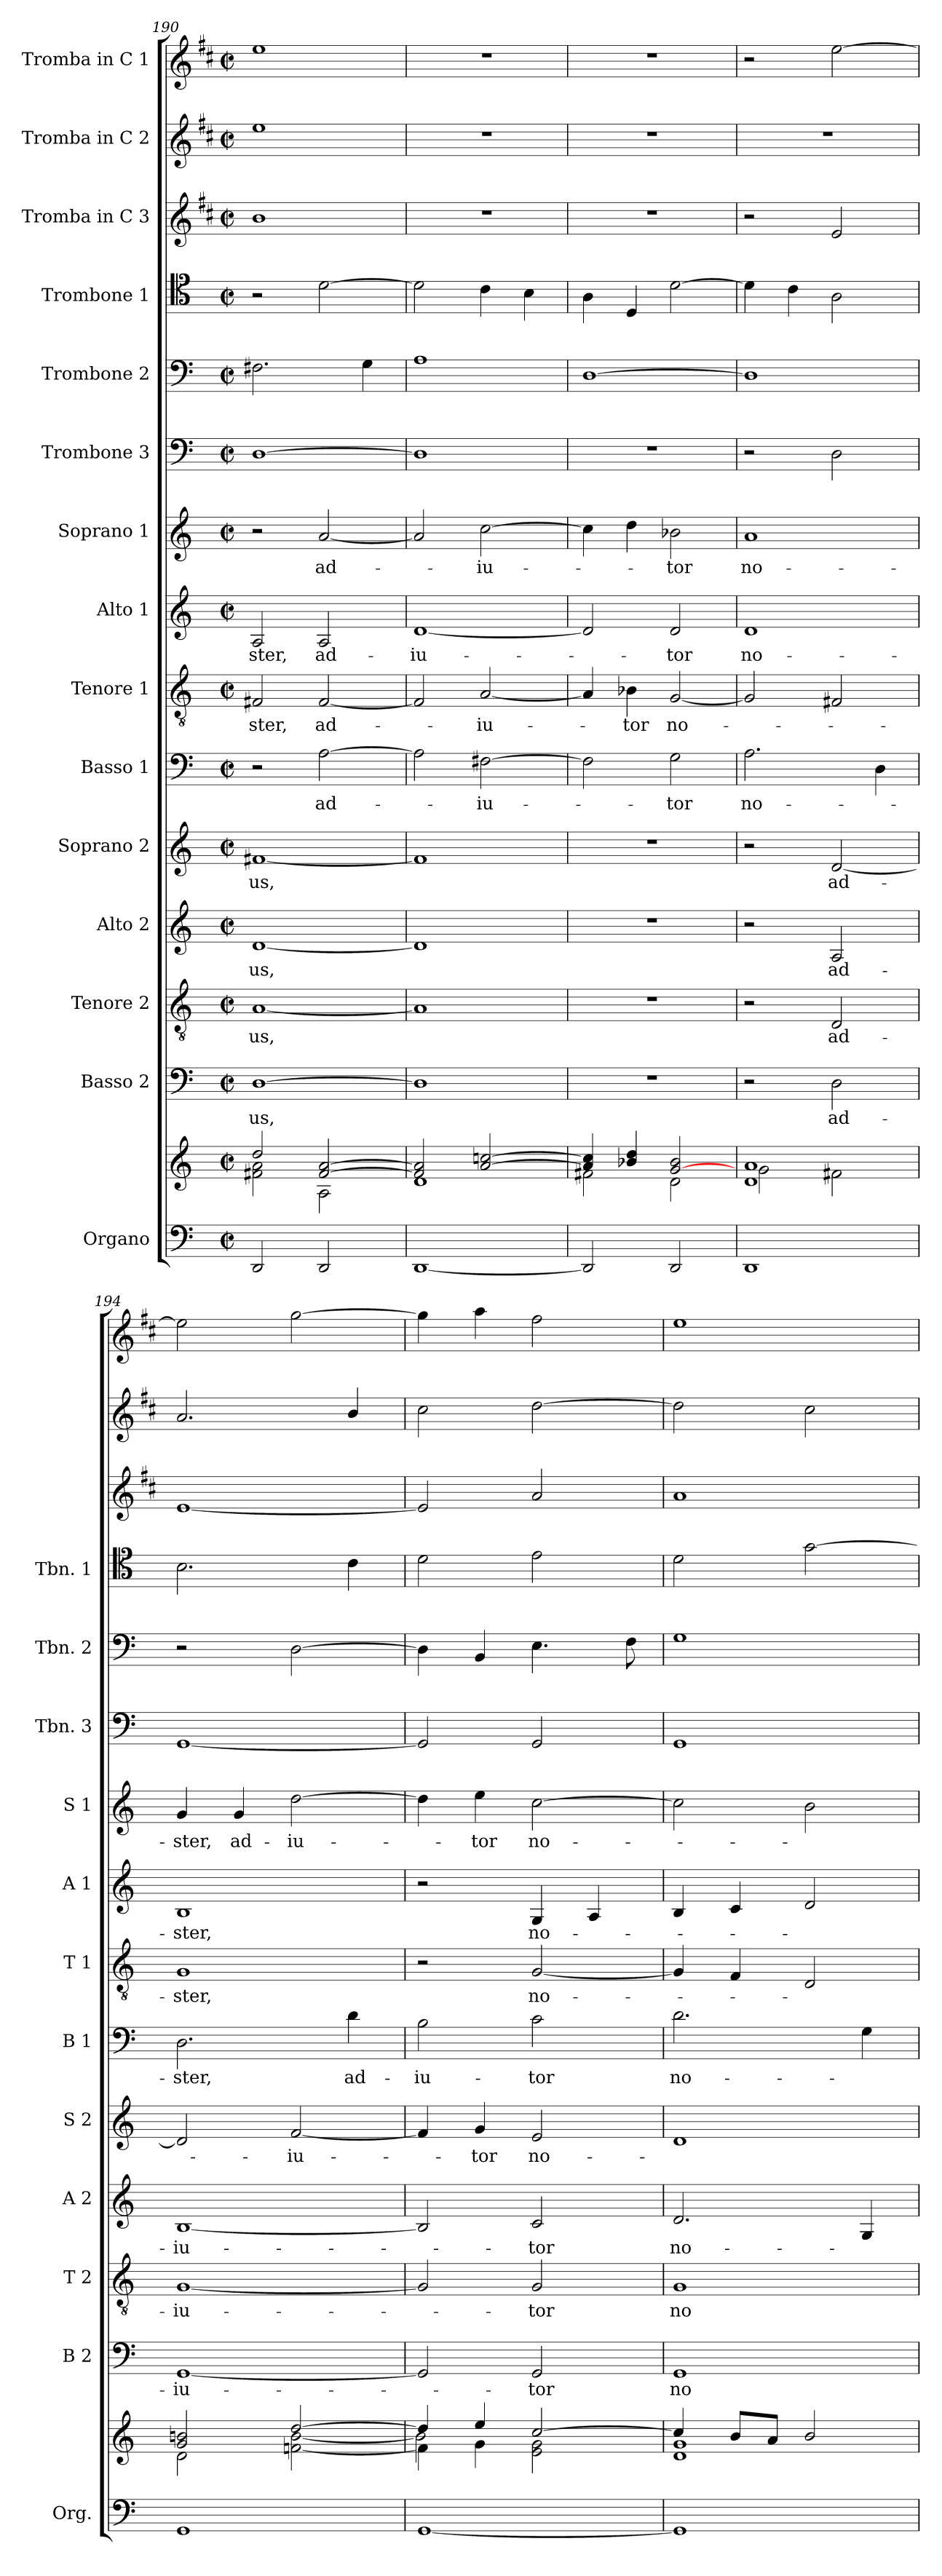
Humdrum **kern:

**kern	**kern	**kern	**text	**kern	**text	**kern	**text	**kern	**text	**kern	**text	**kern	**text	**kern	**text	**kern	**text	**kern	**kern	**kern	**kern	**kern	**kern
*part15	*part15	*part14	*part14	*part13	*part13	*part12	*part12	*part11	*part11	*part10	*part10	*part9	*part9	*part8	*part8	*part7	*part7	*part6	*part5	*part4	*part3	*part2	*part1
*staff16	*staff15	*staff14	*staff14	*staff13	*staff13	*staff12	*staff12	*staff11	*staff11	*staff10	*staff10	*staff9	*staff9	*staff8	*staff8	*staff7	*staff7	*staff6	*staff5	*staff4	*staff3	*staff2	*staff1
*I"Organo	*	*I"Basso 2	*	*I"Tenore 2	*	*I"Alto 2	*	*I"Soprano 2	*	*I"Basso 1	*	*I"Tenore 1	*	*I"Alto 1	*	*I"Soprano 1	*	*I"Trombone 3	*I"Trombone 2	*I"Trombone 1	*I"Tromba in C 3	*I"Tromba in C 2	*I"Tromba in C 1
*I'Org.	*	*I'B 2	*	*I'T 2	*	*I'A 2	*	*I'S 2	*	*I'B 1	*	*I'T 1	*	*I'A 1	*	*I'S 1	*	*I'Tbn. 3	*I'Tbn. 2	*I'Tbn. 1	*	*	*
*clefF4	*clefG2	*clefF4	*	*clefGv2	*	*clefG2	*	*clefG2	*	*clefF4	*	*clefGv2	*	*clefG2	*	*clefG2	*	*clefF4	*clefF4	*clefC4	*clefG2	*clefG2	*clefG2
*	*	*	*	*	*	*	*	*	*	*	*	*	*	*	*	*	*	*	*	*	*ITrd1c2	*ITrd1c2	*ITrd1c2
*k[]	*k[]	*k[]	*	*k[]	*	*k[]	*	*k[]	*	*k[]	*	*k[]	*	*k[]	*	*k[]	*	*k[]	*k[]	*k[]	*k[]	*k[]	*k[]
*a:	*a:	*a:	*	*a:	*	*a:	*	*a:	*	*a:	*	*a:	*	*a:	*	*a:	*	*a:	*a:	*a:	*a:	*a:	*a:
*M2/2	*M2/2	*M2/2	*	*M2/2	*	*M2/2	*	*M2/2	*	*M2/2	*	*M2/2	*	*M2/2	*	*M2/2	*	*M2/2	*M2/2	*M2/2	*M2/2	*M2/2	*M2/2
*met(c|)	*met(c|)	*met(c|)	*	*met(c|)	*	*met(c|)	*	*met(c|)	*	*met(c|)	*	*met(c|)	*	*met(c|)	*	*met(c|)	*	*met(c|)	*met(c|)	*met(c|)	*met(c|)	*met(c|)	*met(c|)
=190	=190	=190	=190	=190	=190	=190	=190	=190	=190	=190	=190	=190	=190	=190	=190	=190	=190	=190	=190	=190	=190	=190	=190
*	*^	*	*	*	*	*	*	*	*	*	*	*	*	*	*	*	*	*	*	*	*	*	*
2DD/	2dd/	2f#X\ 2a\	[1D	-us,	[1A	-us,	[1d	-us,	[1f#X	-us,	2r	.	2F#X/	-ster,	2A/	-ster,	2r	.	[1D	2.F#X\	2r	1a	1dd	1dd
2DD/	[>2f#/ [>2a/	2A\	.	.	.	.	.	.	.	.	[2A\	ad-	[2F#/	ad-	2A/	ad-	[2a/	ad-	.	.	[2d\	.	.	.
.	.	.	.	.	.	.	.	.	.	.	.	.	.	.	.	.	.	.	.	4G\	.	.	.	.
=191	=191	=191	=191	=191	=191	=191	=191	=191	=191	=191	=191	=191	=191	=191	=191	=191	=191	=191	=191	=191	=191	=191	=191	=191
[1DD	2f#/] 2a/]	1d	1D]	.	1A]	.	1d]	.	1f#]	.	2A\]	.	2F#/]	.	[1d	-iu-	2a/]	.	1D]	1A	2d\]	1r	1r	1r
.	[>2a/ [>2ccn/	.	.	.	.	.	.	.	.	.	[2F#X\	-iu-	[2A/	-iu-	.	.	[2cc\	-iu-	.	.	4c\	.	.	.
.	.	.	.	.	.	.	.	.	.	.	.	.	.	.	.	.	.	.	.	.	4B\	.	.	.
=192	=192	=192	=192	=192	=192	=192	=192	=192	=192	=192	=192	=192	=192	=192	=192	=192	=192	=192	=192	=192	=192	=192	=192	=192
2DD/]	4a/] 4cc/]	2f#X\	1r	.	1r	.	1r	.	1r	.	2F#\]	.	4A/]	.	2d/]	.	4cc\]	.	1r	[1D	4A\	1r	1r	1r
.	4b-X/ 4dd/	.	.	.	.	.	.	.	.	.	.	.	4B-X\	-tor	.	.	4dd\	.	.	.	4D/	.	.	.
2DD/	[<2g/ 2b-/	2d\	.	.	.	.	.	.	.	.	2G\	-tor	[2G/	no-	2d/	-tor	2b-X\	-tor	.	.	[2d\	.	.	.
!!LO:PB:g=z
=193	=193	=193	=193	=193	=193	=193	=193	=193	=193	=193	=193	=193	=193	=193	=193	=193	=193	=193	=193	=193	=193	=193	=193	=193
1DD	1d 1a	2g\	2r	.	2r	.	2r	.	2r	.	2.A\	no-	2G/]	.	1d	no-	1a	no-	2r	1D]	4d\]	2r	1r	2r
.	.	.	.	.	.	.	.	.	.	.	.	.	.	.	.	.	.	.	.	.	4c\	.	.	.
.	.	2f#X\	2D\	ad-	2D/	ad-	2A/	ad-	[2d/	ad-	.	.	2F#X/	.	.	.	.	.	2D\	.	2A\	2d/	.	[2dd\
.	.	.	.	.	.	.	.	.	.	.	4D\	.	.	.	.	.	.	.	.	.	.	.	.	.
=194	=194	=194	=194	=194	=194	=194	=194	=194	=194	=194	=194	=194	=194	=194	=194	=194	=194	=194	=194	=194	=194	=194	=194	=194
1GG	2g/ 2bn/	2d\	[1GG	-iu-	[1G	-iu-	[1B	-iu-	2d/]	.	2.D\	-ster,	1G	-ster,	1B	-ster,	4g/	-ster,	[1GG	2r	2.B\	[1d	2.g/	2dd\]
.	.	.	.	.	.	.	.	.	.	.	.	.	.	.	.	.	4g/	ad-	.	.	.	.	.	.
.	[>2dd/	[<2fn\ [<2b\	.	.	.	.	.	.	[2f/	-iu-	.	.	.	.	.	.	[2dd\	-iu-	.	[2D\	.	.	.	[2ff\
.	.	.	.	.	.	.	.	.	.	.	4d\	ad-	.	.	.	.	.	.	.	.	4c\	.	4a/	.
=195	=195	=195	=195	=195	=195	=195	=195	=195	=195	=195	=195	=195	=195	=195	=195	=195	=195	=195	=195	=195	=195	=195	=195	=195
*	*	*^	*	*	*	*	*	*	*	*	*	*	*	*	*	*	*	*	*	*	*	*	*	*
[1GG	4dd/]	4f\]	2b\]	2GG/]	.	2G/]	.	2B/]	.	4f/]	.	2B\	-iu-	2r	.	2r	.	4dd\]	.	2GG/]	4D\]	2d\	2d/]	2b\	4ff\]
.	4ee/	4g\	.	.	.	.	.	.	.	4g/	-tor	.	.	.	.	.	.	4ee\	-tor	.	4BB/	.	.	.	4gg\
.	[>2cc/	2e\ 2g\	2ryy	2GG/	-tor	2G/	-tor	2c/	-tor	2e/	no-	2c\	-tor	[2G/	no-	4G/	no-	[2cc\	no-	2GG/	4.E\	2e\	2g/	[2cc\	2ee\
.	.	.	.	.	.	.	.	.	.	.	.	.	.	.	.	4A/	.	.	.	.	.	.	.	.	.
.	.	.	.	.	.	.	.	.	.	.	.	.	.	.	.	.	.	.	.	.	8F\	.	.	.	.
*	*	*v	*v	*	*	*	*	*	*	*	*	*	*	*	*	*	*	*	*	*	*	*	*	*	*
=196	=196	=196	=196	=196	=196	=196	=196	=196	=196	=196	=196	=196	=196	=196	=196	=196	=196	=196	=196	=196	=196	=196	=196	=196
1GG]	4cc/]	1d 1g	1GG	no-	1G	no-	2.d/	no-	1d	.	2.d\	no-	4G/]	.	4B/	.	2cc\]	.	1GG	1G	2d\	1g	2cc\]	1dd
.	8b/L	.	.	.	.	.	.	.	.	.	.	.	4F/	.	4c/	.	.	.	.	.	.	.	.	.
.	8a/J	.	.	.	.	.	.	.	.	.	.	.	.	.	.	.	.	.	.	.	.	.	.	.
.	2b/	.	.	.	.	.	.	.	.	.	.	.	2D/	.	2d/	.	2b\	.	.	.	[2g\	.	2b\	.
.	.	.	.	.	.	.	4G/	.	.	.	4G\	.	.	.	.	.	.	.	.	.	.	.	.	.
*	*v	*v	*	*	*	*	*	*	*	*	*	*	*	*	*	*	*	*	*	*	*	*	*	*
=	=	=	=	=	=	=	=	=	=	=	=	=	=	=	=	=	=	=	=	=	=	=	=
*-	*-	*-	*-	*-	*-	*-	*-	*-	*-	*-	*-	*-	*-	*-	*-	*-	*-	*-	*-	*-	*-	*-	*-
